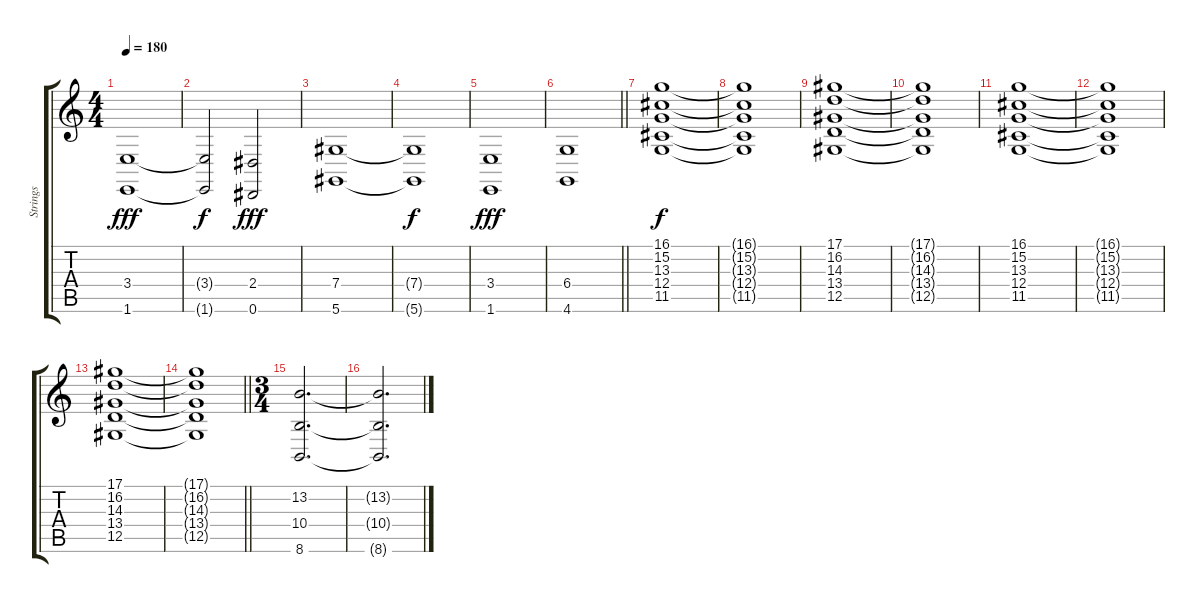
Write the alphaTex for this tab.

\track ("Strings" "Strings") {instrument stringensemble1}
\staff {score tabs}
\tuning (Eb4 Bb3 Gb3 Db3 Ab2 Eb2) {hide}
\ts (4 4)
\tempo 180
\clef g2
\ks c
(3.4 1.6).1{dy fff} |
(3.4{t} 1.6{t}).2{dy f} (2.4 0.6).2{dy fff} |
(7.4 5.6).1 |
(7.4{t} 5.6{t}).1{dy f} |
(3.4 1.6).1{dy fff} |
\barLineRight lightlight
(6.4 4.6).1 |
\section ("" "")
(16.1 15.2 13.3 12.4 11.5).1{dy f} |
(16.1{t} 15.2{t} 13.3{t} 12.4{t} 11.5{t}).1 |
(17.1 16.2 14.3 13.4 12.5).1 |
(17.1{t} 16.2{t} 14.3{t} 13.4{t} 12.5{t}).1 |
(16.1 15.2 13.3 12.4 11.5).1 |
(16.1{t} 15.2{t} 13.3{t} 12.4{t} 11.5{t}).1 |
(17.1 16.2 14.3 13.4 12.5).1 |
\barLineRight lightlight
(17.1{t} 16.2{t} 14.3{t} 13.4{t} 12.5{t}).1 |
\ts (3 4)
\section ("" "")
(13.2 10.4 8.6).2{d} |
(13.2{t} 10.4{t} 8.6{t}).2{d}
